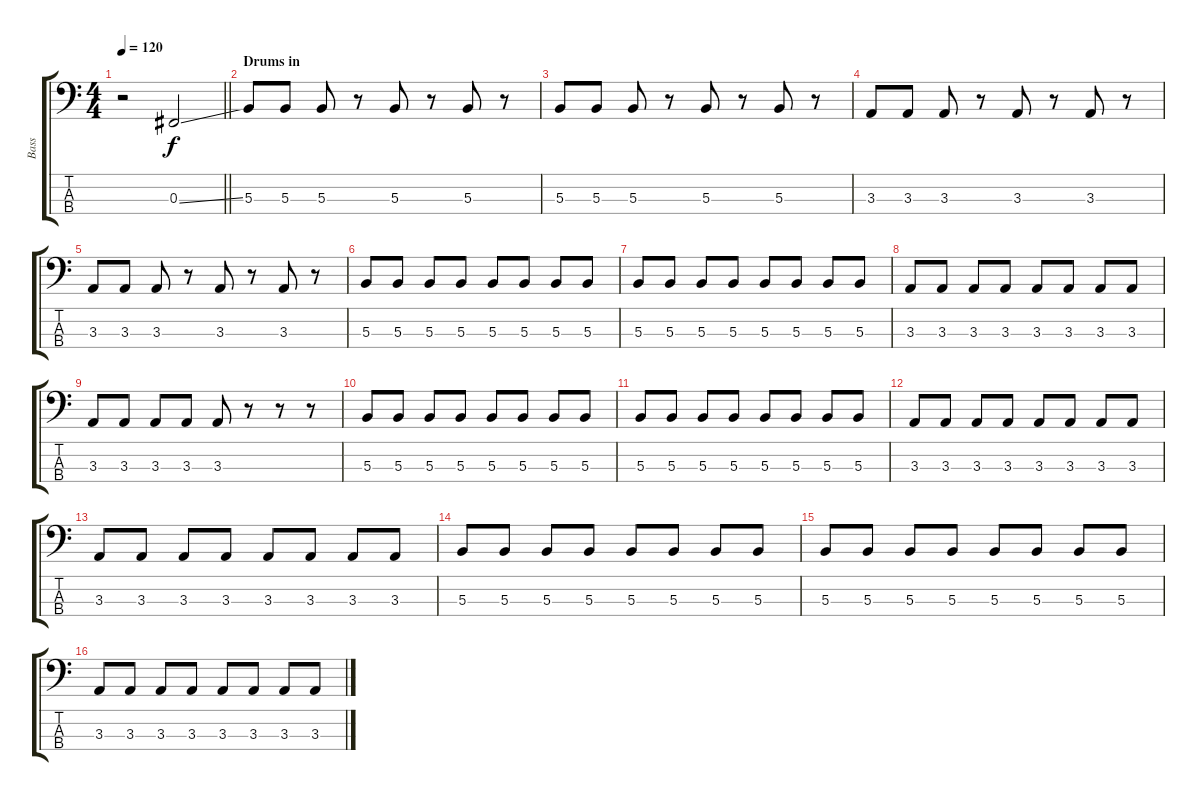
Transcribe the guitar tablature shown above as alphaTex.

\track ("Bass" "Bass") {instrument electricbassfinger}
\staff {score tabs}
\tuning (E2 B1 Gb1 B0) {hide}
\ts (4 4)
\tempo 120
\clef f4
\barLineRight lightlight
\ks c
r.2{dy f} 0.3{ss}.2 |
\section ("" "Drums in")
5.3.8 5.3.8 5.3.8 r.8 5.3.8 r.8 5.3.8 r.8 |
5.3.8 5.3.8 5.3.8 r.8 5.3.8 r.8 5.3.8 r.8 |
3.3.8 3.3.8 3.3.8 r.8 3.3.8 r.8 3.3.8 r.8 |
3.3.8 3.3.8 3.3.8 r.8 3.3.8 r.8 3.3.8 r.8 |
5.3.8 5.3.8 5.3.8 5.3.8 5.3.8 5.3.8 5.3.8 5.3.8 |
5.3.8 5.3.8 5.3.8 5.3.8 5.3.8 5.3.8 5.3.8 5.3.8 |
3.3.8 3.3.8 3.3.8 3.3.8 3.3.8 3.3.8 3.3.8 3.3.8 |
3.3.8 3.3.8 3.3.8 3.3.8 3.3.8 r.8 r.8 r.8 |
5.3.8 5.3.8 5.3.8 5.3.8 5.3.8 5.3.8 5.3.8 5.3.8 |
5.3.8 5.3.8 5.3.8 5.3.8 5.3.8 5.3.8 5.3.8 5.3.8 |
3.3.8 3.3.8 3.3.8 3.3.8 3.3.8 3.3.8 3.3.8 3.3.8 |
3.3.8 3.3.8 3.3.8 3.3.8 3.3.8 3.3.8 3.3.8 3.3.8 |
5.3.8 5.3.8 5.3.8 5.3.8 5.3.8 5.3.8 5.3.8 5.3.8 |
5.3.8 5.3.8 5.3.8 5.3.8 5.3.8 5.3.8 5.3.8 5.3.8 |
3.3.8 3.3.8 3.3.8 3.3.8 3.3.8 3.3.8 3.3.8 3.3.8
